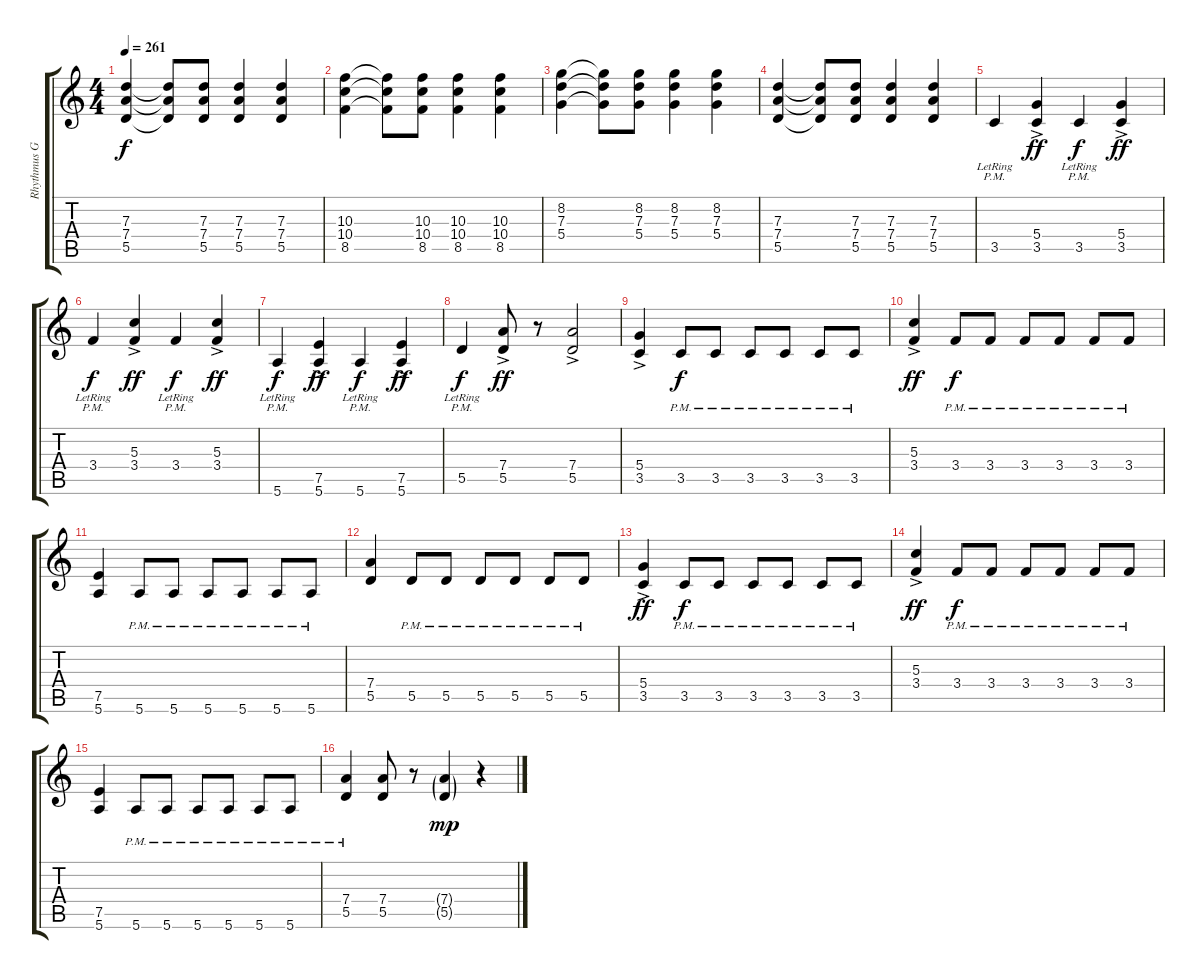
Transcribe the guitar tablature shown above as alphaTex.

\track ("Rhythmus Gitarre" "Rhythmus G") {instrument distortionguitar}
\staff {score tabs}
\tuning (E4 B3 G3 D3 A2 E2) {hide}
\ts (4 4)
\tempo 261
\clef g2
\ks c
(7.3 7.4 5.5).4{dy f volume 10} (7.3{t} 7.4{t} 5.5{t}).8 (7.3 7.4 5.5).8 (7.3 7.4 5.5).4 (7.3 7.4 5.5).4 |
(10.3 10.4 8.5).4 (10.3{t} 10.4{t} 8.5{t}).8 (10.3 10.4 8.5).8 (10.3 10.4 8.5).4 (10.3 10.4 8.5).4 |
(8.2 7.3 5.4).4 (8.2{t} 7.3{t} 5.4{t}).8 (8.2 7.3 5.4).8 (8.2 7.3 5.4).4 (8.2 7.3 5.4).4 |
(7.3 7.4 5.5).4 (7.3{t} 7.4{t} 5.5{t}).8 (7.3 7.4 5.5).8 (7.3 7.4 5.5).4 (7.3 7.4 5.5).4 |
3.5{pm lr}.4 (5.4{ac} 3.5{ac}).4{dy ff} 3.5{pm lr}.4{dy f} (5.4{ac} 3.5{ac}).4{dy ff} |
3.4{pm lr}.4{dy f} (5.3{ac} 3.4{ac}).4{dy ff} 3.4{pm lr}.4{dy f} (5.3{ac} 3.4{ac}).4{dy ff} |
5.6{pm lr}.4{dy f} (7.5{ac} 5.6{ac}).4{dy ff} 5.6{pm lr}.4{dy f} (7.5{ac} 5.6{ac}).4{dy ff} |
5.5{pm lr}.4{dy f} (7.4{ac} 5.5{ac}).8{dy ff} r.8 (7.4{ac} 5.5{ac}).2 |
(5.4{ac} 3.5{ac}).4{volume 12} 3.5{pm}.8{dy f} 3.5{pm}.8 3.5{pm}.8 3.5{pm}.8 3.5{pm}.8 3.5{pm}.8 |
(5.3{ac} 3.4{ac}).4{dy ff} 3.4{pm}.8{dy f} 3.4{pm}.8 3.4{pm}.8 3.4{pm}.8 3.4{pm}.8 3.4{pm}.8 |
(7.5 5.6).4 5.6{pm}.8 5.6{pm}.8 5.6{pm}.8 5.6{pm}.8 5.6{pm}.8 5.6{pm}.8 |
(7.4 5.5).4 5.5{pm}.8 5.5{pm}.8 5.5{pm}.8 5.5{pm}.8 5.5{pm}.8 5.5{pm}.8 |
(5.4{ac} 3.5{ac}).4{dy ff} 3.5{pm}.8{dy f} 3.5{pm}.8 3.5{pm}.8 3.5{pm}.8 3.5{pm}.8 3.5{pm}.8 |
(5.3{ac} 3.4{ac}).4{dy ff} 3.4{pm}.8{dy f} 3.4{pm}.8 3.4{pm}.8 3.4{pm}.8 3.4{pm}.8 3.4{pm}.8 |
(7.5 5.6).4 5.6{pm}.8 5.6{pm}.8 5.6{pm}.8 5.6{pm}.8 5.6{pm}.8 5.6{pm}.8 |
(7.4{pm} 5.5{pm}).4 (7.4 5.5).8 r.8 (7.4{g} 5.5{g}).4{dy mp} r.4
